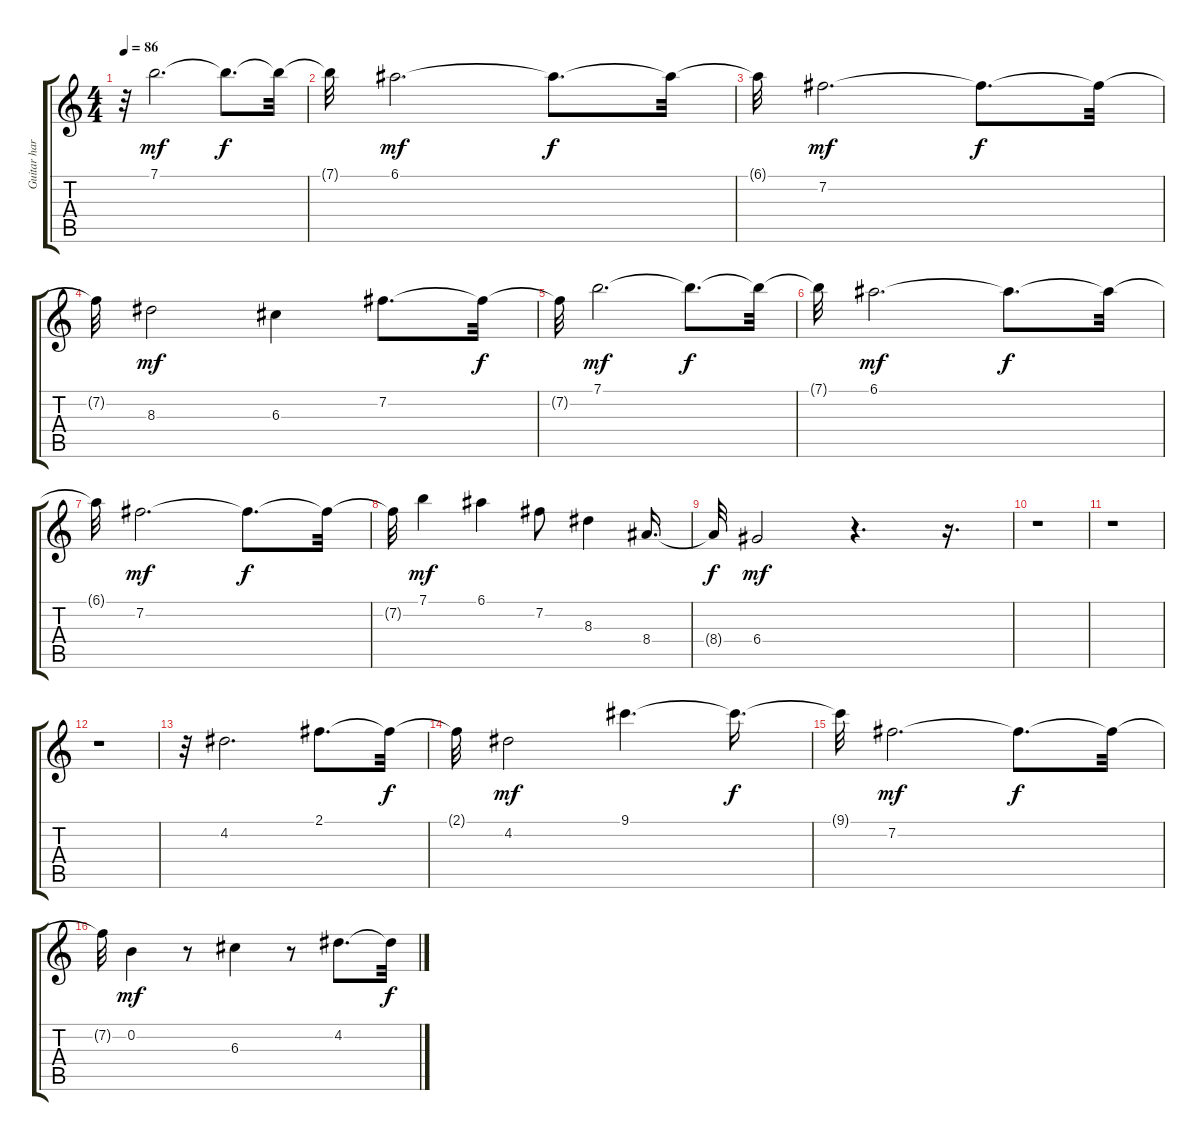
\track ("Guitar harmonics 1" "Guitar har") {instrument guitarharmonics}
\staff {score tabs}
\tuning (E4 B3 G3 D3 A2 E2) {hide}
\ts (4 4)
\tempo 86
\clef g2
\ks c
r.32{dy f} 7.1.2{d dy mf} 7.1{t}.8{d dy f} 7.1{t}.32 |
7.1{t}.32 6.1.2{d dy mf} 6.1{t}.8{d dy f} 6.1{t}.32 |
6.1{t}.32 7.2.2{d dy mf} 7.2{t}.8{d dy f} 7.2{t}.32 |
7.2{t}.32 8.3.2{dy mf} 6.3.4 7.2.8{d} 7.2{t}.32{dy f} |
7.2{t}.32 7.1.2{d dy mf} 7.1{t}.8{d dy f} 7.1{t}.32 |
7.1{t}.32 6.1.2{d dy mf} 6.1{t}.8{d dy f} 6.1{t}.32 |
6.1{t}.32 7.2.2{d dy mf} 7.2{t}.8{d dy f} 7.2{t}.32 |
7.2{t}.32 7.1.4{dy mf} 6.1.4 7.2.8 8.3.4 8.4.16{d} |
8.4{t}.32{dy f} 6.4.2{dy mf} r.4{d} r.16{d} |
r.1 |
r.1 |
r.1 |
r.32 4.2.2{d} 2.1.8{d} 2.1{t}.32{dy f} |
2.1{t}.32 4.2.2{dy mf} 9.1.4{d} 9.1{t}.16{d dy f} |
9.1{t}.32 7.2.2{d dy mf} 7.2{t}.8{d dy f} 7.2{t}.32 |
7.2{t}.32 0.2.4{dy mf} r.8 6.3.4 r.8 4.2.8{d} 4.2{t}.32{dy f}
